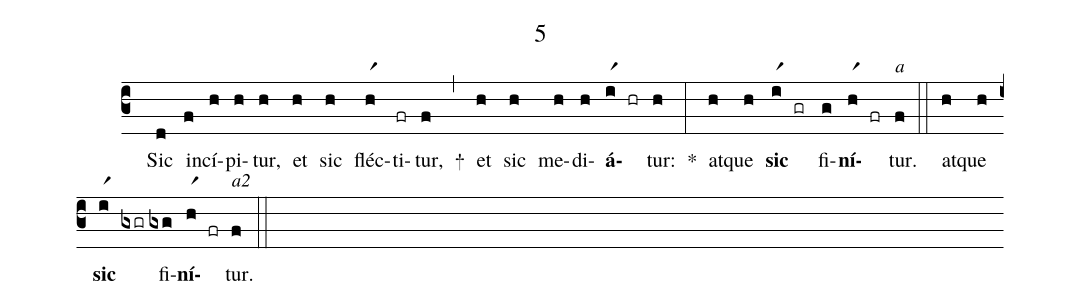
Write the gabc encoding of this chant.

name: 5;
%%
(c3) ~() Sic(d) in(f)cí(h)pi(h)tur,(h) et(h) sic(h) fléc(hr1)ti(fr)tur,(f) <sp>+</sp>(,)
et(h) sic(h) me(h)di(h)<b>á</b>(ir1 hr)tur:(h) <sp>*</sp>(:)

at(h)que(h) <b>sic</b>(ir1 gr) fi(g)<b>ní</b>(hr1 fr)<alt>a</alt>tur.(f) (::)
at(h)que(h) <b>sic</b>(ir1 gxgr) fi(gxg)<b>ní</b>(hr1 fr)<alt>a2</alt>tur.(f) (::)
